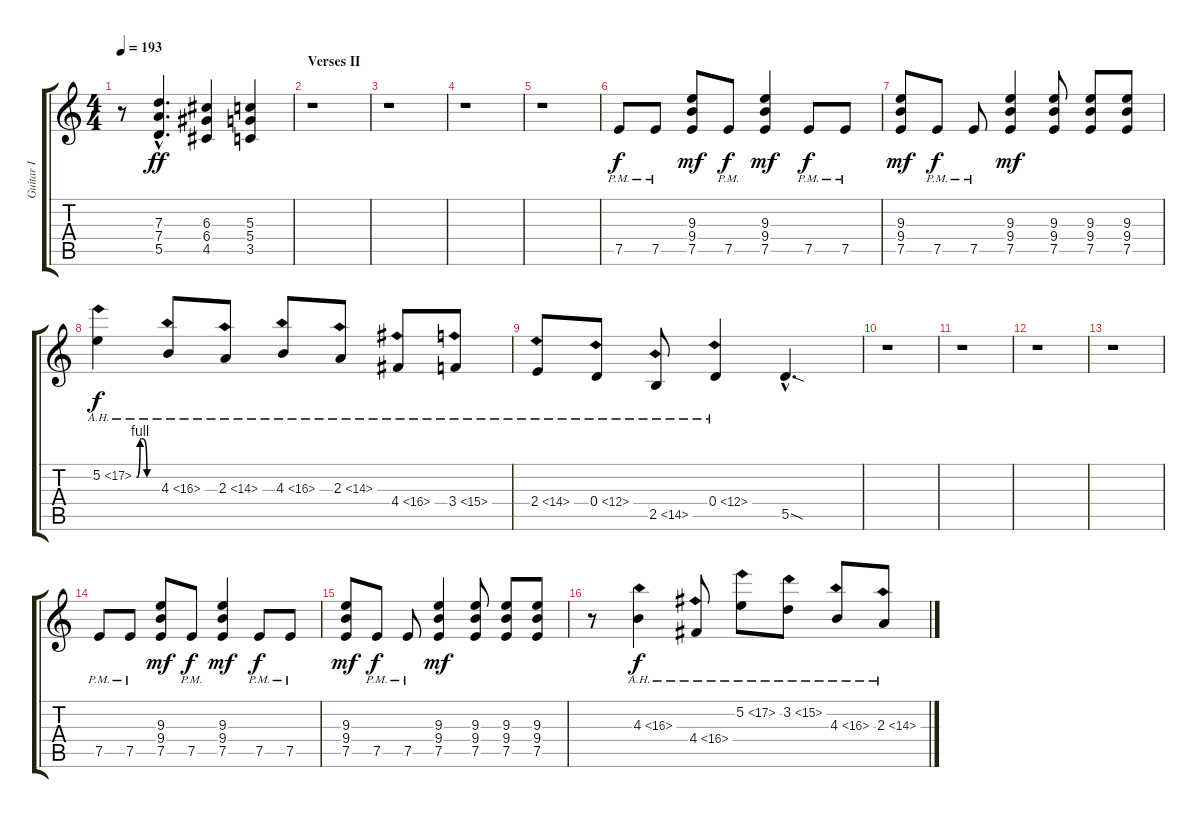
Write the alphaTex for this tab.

\track ("Guitar I" "Guitar I") {instrument distortionguitar}
\staff {score tabs}
\tuning (E4 B3 G3 D3 A2 E2) {hide}
\ts (4 4)
\tempo 193
\clef g2
\ks c
r.8{dy ff} (7.3{hac} 7.4{hac} 5.5{hac}).4{d} (6.3 6.4 4.5).4 (5.3 5.4 3.5).4 |
\section ("" "Verses II")
r.1 |
r.1 |
r.1 |
r.1 |
7.5{pm}.8{dy f} 7.5{pm}.8 (9.3 9.4 7.5).8{dy mf} 7.5{pm}.8{dy f} (9.3 9.4 7.5).4{dy mf} 7.5{pm}.8{dy f} 7.5{pm}.8 |
(9.3 9.4 7.5).8{dy mf} 7.5{pm}.8{dy f} 7.5{pm}.8 (9.3 9.4 7.5).4{dy mf} (9.3 9.4 7.5).8 (9.3 9.4 7.5).8 (9.3 9.4 7.5).8 |
5.2{be (custom 0 0 10 4 15 4 18 4 30 0 45 0 60 0) ah 12}.4{dy f} 4.3{ah 12}.8 2.3{ah 12}.8 4.3{ah 12}.8 2.3{ah 12}.8 4.4{ah 12}.8 3.4{ah 12}.8 |
2.4{ah 12}.8 0.4{ah 12}.8 2.5{ah 12}.8 0.4{ah 12}.4 5.5{sod hac}.4{d} |
r.1 |
r.1 |
r.1 |
r.1 |
7.5{pm}.8 7.5{pm}.8 (9.3 9.4 7.5).8{dy mf} 7.5{pm}.8{dy f} (9.3 9.4 7.5).4{dy mf} 7.5{pm}.8{dy f} 7.5{pm}.8 |
(9.3 9.4 7.5).8{dy mf} 7.5{pm}.8{dy f} 7.5{pm}.8 (9.3 9.4 7.5).4{dy mf} (9.3 9.4 7.5).8 (9.3 9.4 7.5).8 (9.3 9.4 7.5).8 |
r.8 4.3{ah 12}.4{dy f} 4.4{ah 12}.8 5.2{ah 12}.8 3.2{ah 12}.8 4.3{ah 12}.8 2.3{ah 12}.8
